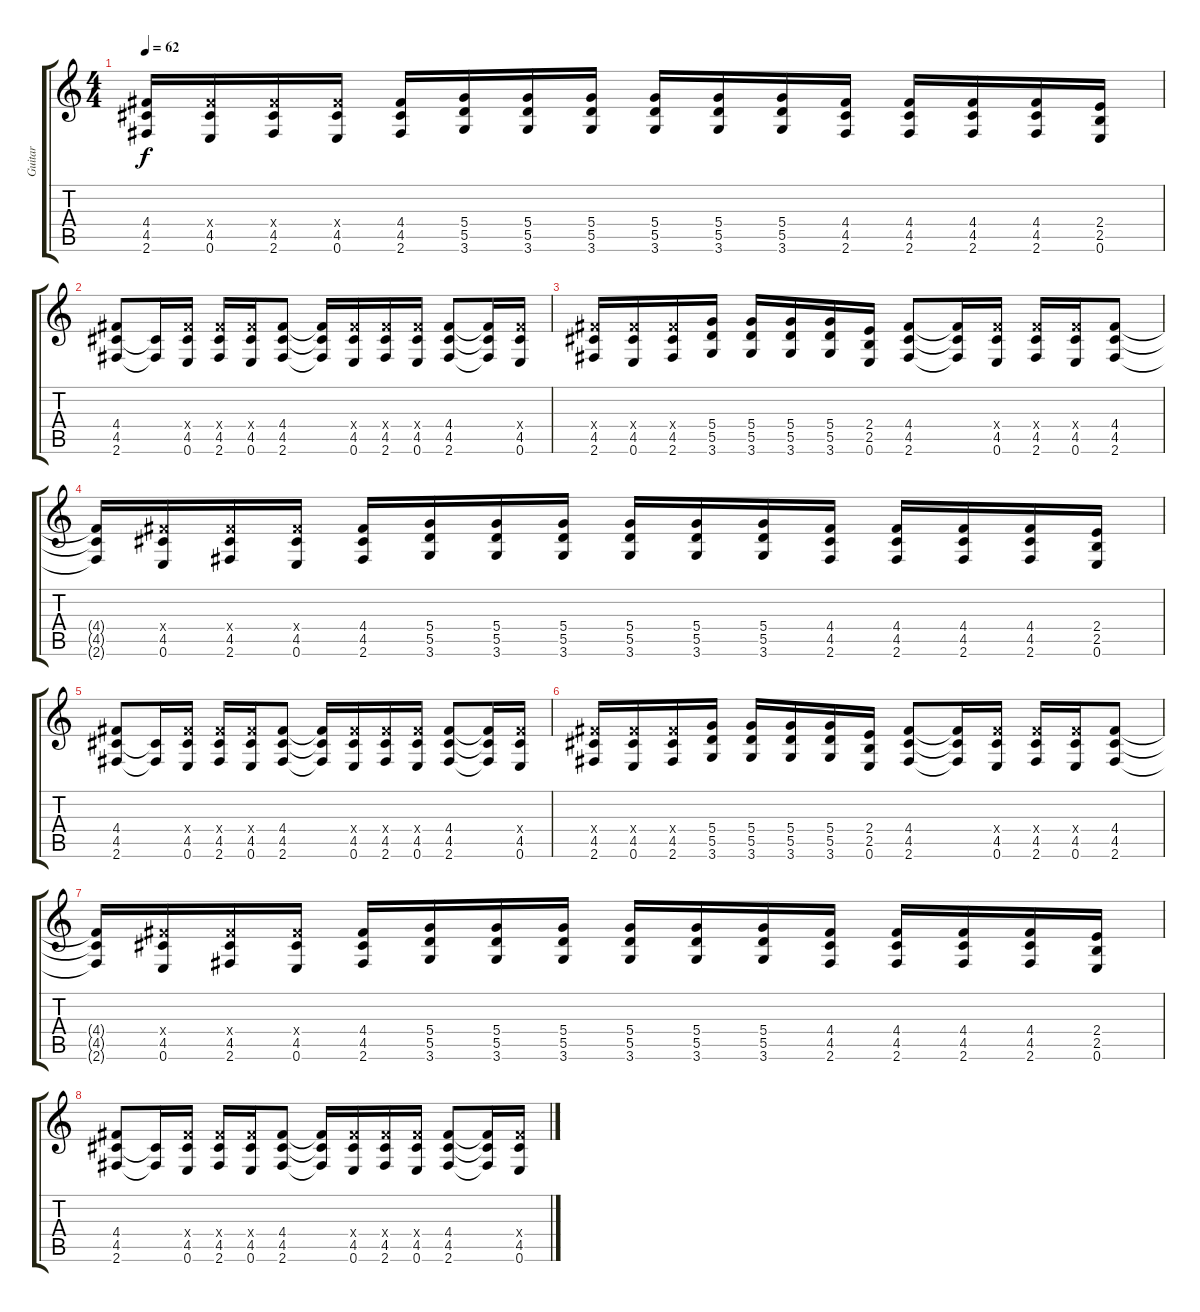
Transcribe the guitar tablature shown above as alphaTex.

\track ("Guitar" "Guitar") {instrument electricguitarclean}
\staff {score tabs}
\tuning (E4 B3 G3 D3 A2 E2) {hide}
\ts (4 4)
\tempo 62
\clef g2
\ks c
(4.4{t} 4.5{t} 2.6{t}).16{dy f} (4.4{x} 4.5 0.6).16 (4.4{x} 4.5 2.6).16 (4.4{x} 4.5 0.6).16 (4.4 4.5 2.6).16 (5.4 5.5 3.6).16 (5.4 5.5 3.6).16 (5.4 5.5 3.6).16 (5.4 5.5 3.6).16 (5.4 5.5 3.6).16 (5.4 5.5 3.6).16 (4.4 4.5 2.6).16 (4.4 4.5 2.6).16 (4.4 4.5 2.6).16 (4.4 4.5 2.6).16 (2.4 2.5 0.6).16 |
(4.4 4.5 2.6).8 (4.5{t} 2.6{t}).16 (4.4{x} 4.5 0.6).16 (4.4{x} 4.5 2.6).16 (4.4{x} 4.5 0.6).16 (4.4 4.5 2.6).8 (4.4{t} 4.5{t} 2.6{t}).16 (4.4{x} 4.5 0.6).16 (4.4{x} 4.5 2.6).16 (4.4{x} 4.5 0.6).16 (4.4 4.5 2.6).8 (4.4{t} 4.5{t} 2.6{t}).16 (4.4{x} 4.5 0.6).16 |
(4.4{x} 4.5 2.6).16 (4.4{x} 4.5 0.6).16 (4.4{x} 4.5 2.6).16 (5.4 5.5 3.6).16 (5.4 5.5 3.6).16 (5.4 5.5 3.6).16 (5.4 5.5 3.6).16 (2.4 2.5 0.6).16 (4.4 4.5 2.6).8 (4.4{t} 4.5{t} 2.6{t}).16 (4.4{x} 4.5 0.6).16 (4.4{x} 4.5 2.6).16 (4.4{x} 4.5 0.6).16 (4.4 4.5 2.6).8 |
(4.4{t} 4.5{t} 2.6{t}).16 (4.4{x} 4.5 0.6).16 (4.4{x} 4.5 2.6).16 (4.4{x} 4.5 0.6).16 (4.4 4.5 2.6).16 (5.4 5.5 3.6).16 (5.4 5.5 3.6).16 (5.4 5.5 3.6).16 (5.4 5.5 3.6).16 (5.4 5.5 3.6).16 (5.4 5.5 3.6).16 (4.4 4.5 2.6).16 (4.4 4.5 2.6).16 (4.4 4.5 2.6).16 (4.4 4.5 2.6).16 (2.4 2.5 0.6).16 |
(4.4 4.5 2.6).8 (4.5{t} 2.6{t}).16 (4.4{x} 4.5 0.6).16 (4.4{x} 4.5 2.6).16 (4.4{x} 4.5 0.6).16 (4.4 4.5 2.6).8 (4.4{t} 4.5{t} 2.6{t}).16 (4.4{x} 4.5 0.6).16 (4.4{x} 4.5 2.6).16 (4.4{x} 4.5 0.6).16 (4.4 4.5 2.6).8 (4.4{t} 4.5{t} 2.6{t}).16 (4.4{x} 4.5 0.6).16 |
(4.4{x} 4.5 2.6).16 (4.4{x} 4.5 0.6).16 (4.4{x} 4.5 2.6).16 (5.4 5.5 3.6).16 (5.4 5.5 3.6).16 (5.4 5.5 3.6).16 (5.4 5.5 3.6).16 (2.4 2.5 0.6).16 (4.4 4.5 2.6).8 (4.4{t} 4.5{t} 2.6{t}).16 (4.4{x} 4.5 0.6).16 (4.4{x} 4.5 2.6).16 (4.4{x} 4.5 0.6).16 (4.4 4.5 2.6).8 |
(4.4{t} 4.5{t} 2.6{t}).16 (4.4{x} 4.5 0.6).16 (4.4{x} 4.5 2.6).16 (4.4{x} 4.5 0.6).16 (4.4 4.5 2.6).16 (5.4 5.5 3.6).16 (5.4 5.5 3.6).16 (5.4 5.5 3.6).16 (5.4 5.5 3.6).16 (5.4 5.5 3.6).16 (5.4 5.5 3.6).16 (4.4 4.5 2.6).16 (4.4 4.5 2.6).16 (4.4 4.5 2.6).16 (4.4 4.5 2.6).16 (2.4 2.5 0.6).16 |
(4.4 4.5 2.6).8 (4.5{t} 2.6{t}).16 (4.4{x} 4.5 0.6).16 (4.4{x} 4.5 2.6).16 (4.4{x} 4.5 0.6).16 (4.4 4.5 2.6).8 (4.4{t} 4.5{t} 2.6{t}).16 (4.4{x} 4.5 0.6).16 (4.4{x} 4.5 2.6).16 (4.4{x} 4.5 0.6).16 (4.4 4.5 2.6).8 (4.4{t} 4.5{t} 2.6{t}).16 (4.4{x} 4.5 0.6).16
